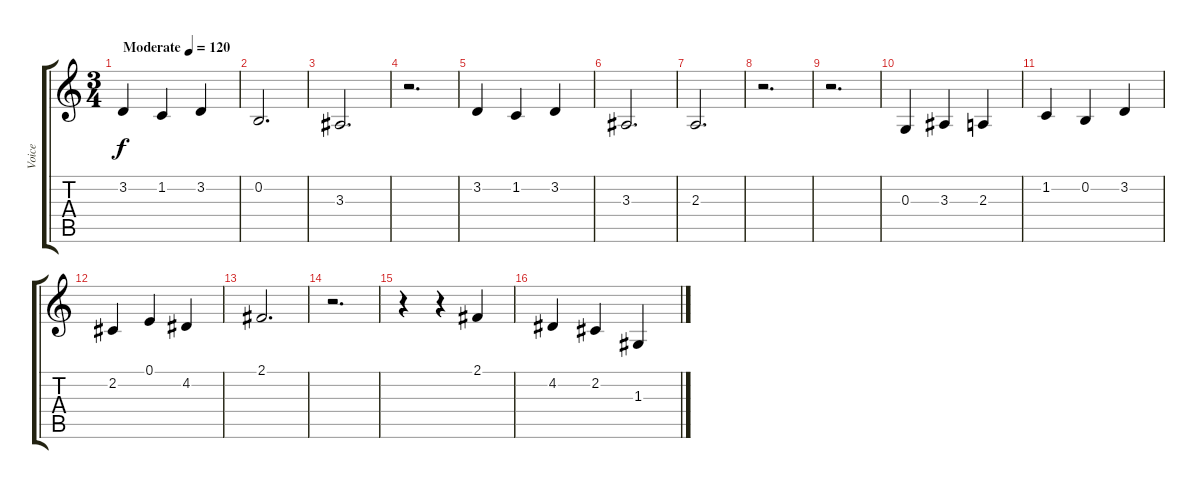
\track ("Voice" "Voice") {instrument vibraphone}
\staff {score tabs}
\tuning (E4 B3 G3 D3 A2 E2) {hide}
\ts (3 4)
\tempo (120 "Moderate")
\clef g2
\ks c
3.2.4{dy f instrument vibraphone} 1.2.4 3.2.4 |
0.2.2{d} |
3.3.2{d} |
r.2{d} |
3.2.4 1.2.4 3.2.4 |
3.3.2{d} |
2.3.2{d} |
r.2{d} |
r.2{d} |
0.3.4 3.3.4 2.3.4 |
1.2.4 0.2.4 3.2.4 |
2.2.4 0.1.4 4.2.4 |
2.1.2{d} |
r.2{d} |
r.4 r.4 2.1.4 |
4.2.4 2.2.4 1.3.4
